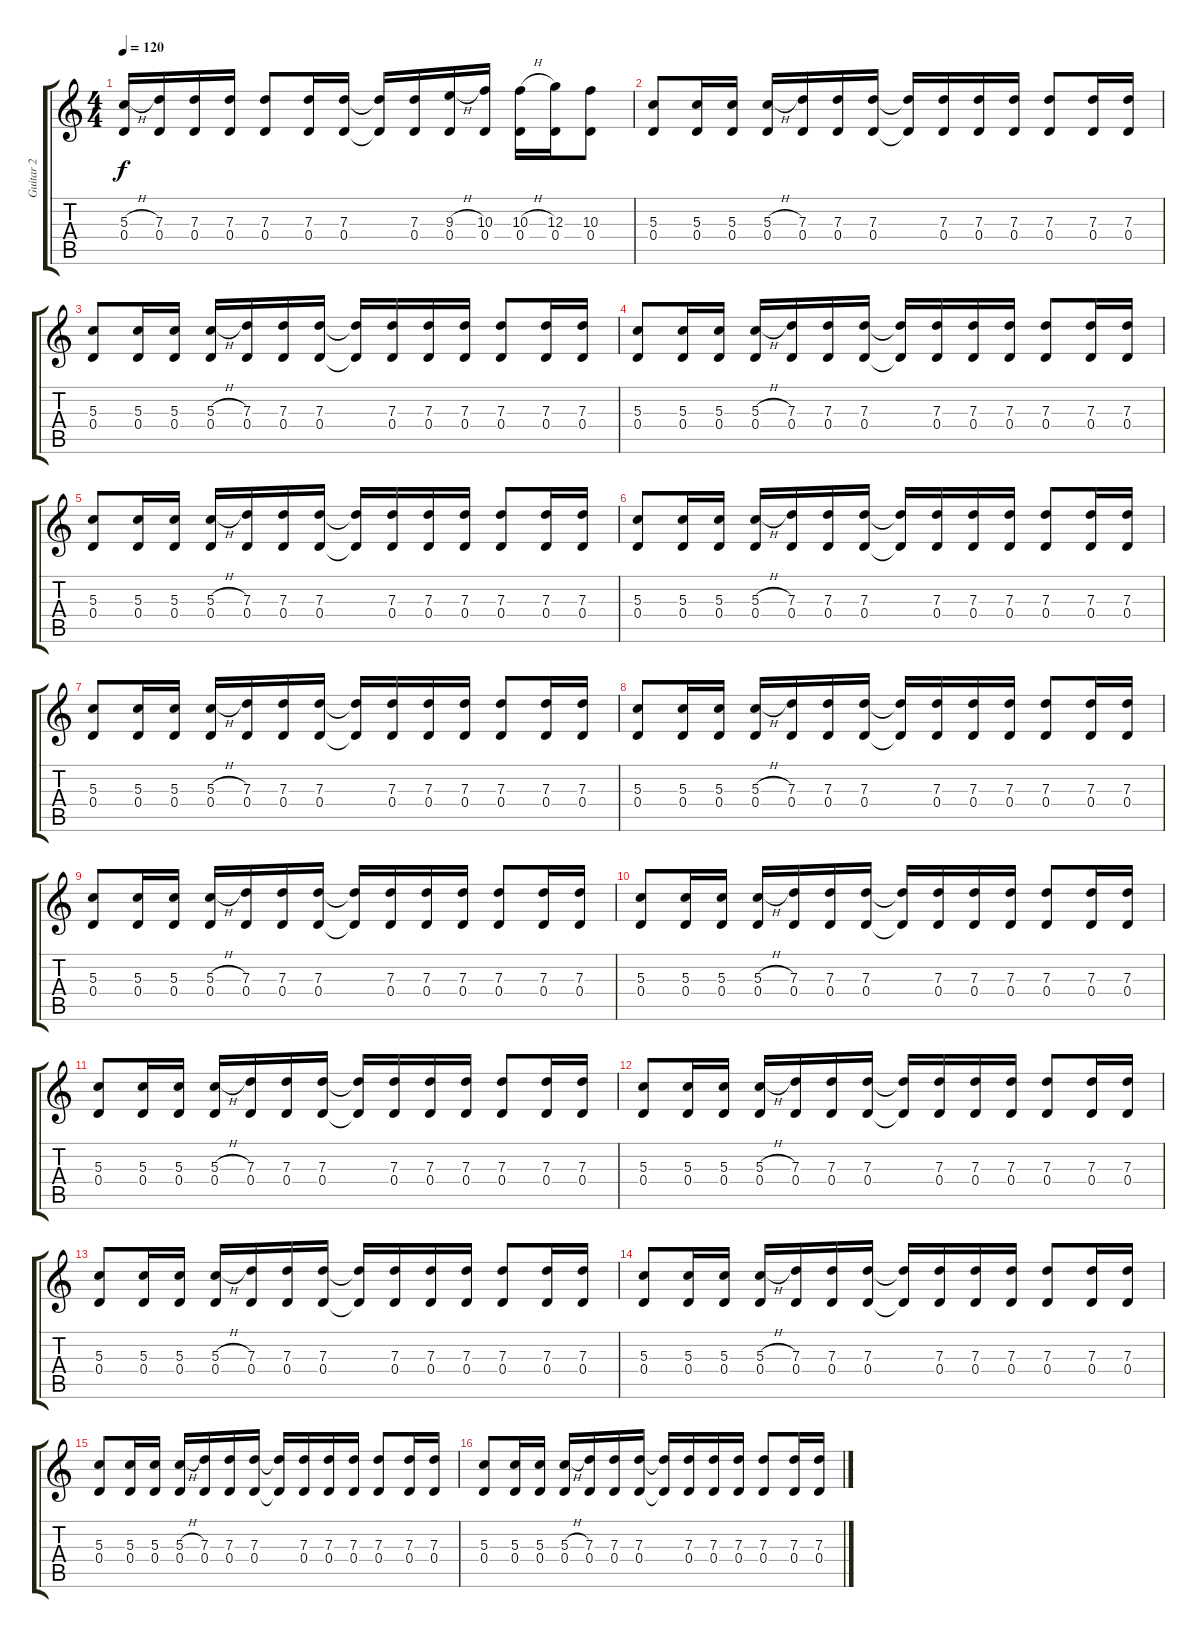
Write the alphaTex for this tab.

\track ("Guitar 2" "Guitar 2") {instrument overdrivenguitar}
\staff {score tabs}
\tuning (E4 B3 G3 D3 A2 E2) {hide}
\ts (4 4)
\tempo 120
\clef g2
\ks c
(5.3{h} 0.4).16{dy f} (7.3 0.4).16 (7.3 0.4).16 (7.3 0.4).16 (7.3 0.4).8 (7.3 0.4).16 (7.3 0.4).16 (7.3{t} 0.4{t}).16 (7.3 0.4).16 (9.3{h} 0.4).16 (10.3 0.4).16 (10.3{h} 0.4).16 (12.3 0.4).16 (10.3 0.4).8 |
(5.3 0.4).8 (5.3 0.4).16 (5.3 0.4).16 (5.3{h} 0.4).16 (7.3 0.4).16 (7.3 0.4).16 (7.3 0.4).16 (7.3{t} 0.4{t}).16 (7.3 0.4).16 (7.3 0.4).16 (7.3 0.4).16 (7.3 0.4).8 (7.3 0.4).16 (7.3 0.4).16 |
(5.3 0.4).8 (5.3 0.4).16 (5.3 0.4).16 (5.3{h} 0.4).16 (7.3 0.4).16 (7.3 0.4).16 (7.3 0.4).16 (7.3{t} 0.4{t}).16 (7.3 0.4).16 (7.3 0.4).16 (7.3 0.4).16 (7.3 0.4).8 (7.3 0.4).16 (7.3 0.4).16 |
(5.3 0.4).8 (5.3 0.4).16 (5.3 0.4).16 (5.3{h} 0.4).16 (7.3 0.4).16 (7.3 0.4).16 (7.3 0.4).16 (7.3{t} 0.4{t}).16 (7.3 0.4).16 (7.3 0.4).16 (7.3 0.4).16 (7.3 0.4).8 (7.3 0.4).16 (7.3 0.4).16 |
(5.3 0.4).8 (5.3 0.4).16 (5.3 0.4).16 (5.3{h} 0.4).16 (7.3 0.4).16 (7.3 0.4).16 (7.3 0.4).16 (7.3{t} 0.4{t}).16 (7.3 0.4).16 (7.3 0.4).16 (7.3 0.4).16 (7.3 0.4).8 (7.3 0.4).16 (7.3 0.4).16 |
(5.3 0.4).8 (5.3 0.4).16 (5.3 0.4).16 (5.3{h} 0.4).16 (7.3 0.4).16 (7.3 0.4).16 (7.3 0.4).16 (7.3{t} 0.4{t}).16 (7.3 0.4).16 (7.3 0.4).16 (7.3 0.4).16 (7.3 0.4).8 (7.3 0.4).16 (7.3 0.4).16 |
(5.3 0.4).8 (5.3 0.4).16 (5.3 0.4).16 (5.3{h} 0.4).16 (7.3 0.4).16 (7.3 0.4).16 (7.3 0.4).16 (7.3{t} 0.4{t}).16 (7.3 0.4).16 (7.3 0.4).16 (7.3 0.4).16 (7.3 0.4).8 (7.3 0.4).16 (7.3 0.4).16 |
(5.3 0.4).8 (5.3 0.4).16 (5.3 0.4).16 (5.3{h} 0.4).16 (7.3 0.4).16 (7.3 0.4).16 (7.3 0.4).16 (7.3{t} 0.4{t}).16 (7.3 0.4).16 (7.3 0.4).16 (7.3 0.4).16 (7.3 0.4).8 (7.3 0.4).16 (7.3 0.4).16 |
(5.3 0.4).8 (5.3 0.4).16 (5.3 0.4).16 (5.3{h} 0.4).16 (7.3 0.4).16 (7.3 0.4).16 (7.3 0.4).16 (7.3{t} 0.4{t}).16 (7.3 0.4).16 (7.3 0.4).16 (7.3 0.4).16 (7.3 0.4).8 (7.3 0.4).16 (7.3 0.4).16 |
(5.3 0.4).8 (5.3 0.4).16 (5.3 0.4).16 (5.3{h} 0.4).16 (7.3 0.4).16 (7.3 0.4).16 (7.3 0.4).16 (7.3{t} 0.4{t}).16 (7.3 0.4).16 (7.3 0.4).16 (7.3 0.4).16 (7.3 0.4).8 (7.3 0.4).16 (7.3 0.4).16 |
(5.3 0.4).8 (5.3 0.4).16 (5.3 0.4).16 (5.3{h} 0.4).16 (7.3 0.4).16 (7.3 0.4).16 (7.3 0.4).16 (7.3{t} 0.4{t}).16 (7.3 0.4).16 (7.3 0.4).16 (7.3 0.4).16 (7.3 0.4).8 (7.3 0.4).16 (7.3 0.4).16 |
(5.3 0.4).8 (5.3 0.4).16 (5.3 0.4).16 (5.3{h} 0.4).16 (7.3 0.4).16 (7.3 0.4).16 (7.3 0.4).16 (7.3{t} 0.4{t}).16 (7.3 0.4).16 (7.3 0.4).16 (7.3 0.4).16 (7.3 0.4).8 (7.3 0.4).16 (7.3 0.4).16 |
(5.3 0.4).8 (5.3 0.4).16 (5.3 0.4).16 (5.3{h} 0.4).16 (7.3 0.4).16 (7.3 0.4).16 (7.3 0.4).16 (7.3{t} 0.4{t}).16 (7.3 0.4).16 (7.3 0.4).16 (7.3 0.4).16 (7.3 0.4).8 (7.3 0.4).16 (7.3 0.4).16 |
(5.3 0.4).8 (5.3 0.4).16 (5.3 0.4).16 (5.3{h} 0.4).16 (7.3 0.4).16 (7.3 0.4).16 (7.3 0.4).16 (7.3{t} 0.4{t}).16 (7.3 0.4).16 (7.3 0.4).16 (7.3 0.4).16 (7.3 0.4).8 (7.3 0.4).16 (7.3 0.4).16 |
(5.3 0.4).8 (5.3 0.4).16 (5.3 0.4).16 (5.3{h} 0.4).16 (7.3 0.4).16 (7.3 0.4).16 (7.3 0.4).16 (7.3{t} 0.4{t}).16 (7.3 0.4).16 (7.3 0.4).16 (7.3 0.4).16 (7.3 0.4).8 (7.3 0.4).16 (7.3 0.4).16 |
(5.3 0.4).8 (5.3 0.4).16 (5.3 0.4).16 (5.3{h} 0.4).16 (7.3 0.4).16 (7.3 0.4).16 (7.3 0.4).16 (7.3{t} 0.4{t}).16 (7.3 0.4).16 (7.3 0.4).16 (7.3 0.4).16 (7.3 0.4).8 (7.3 0.4).16 (7.3 0.4).16
